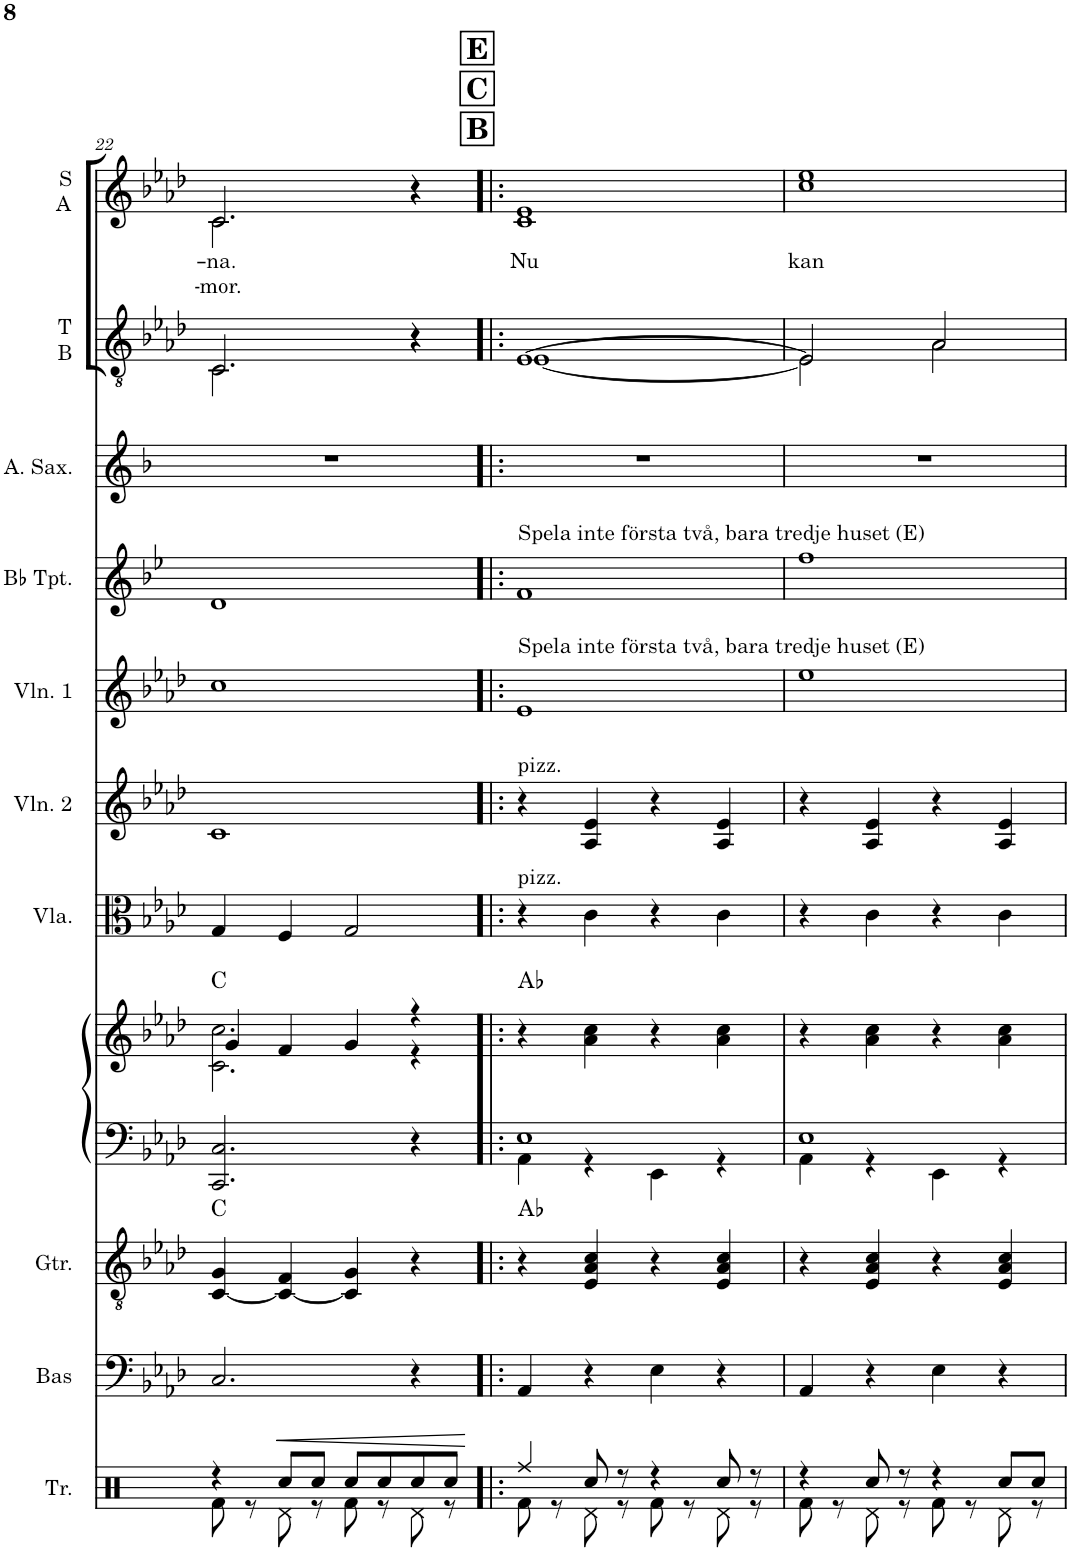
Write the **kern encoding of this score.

**kern	**dynam	**kern	**kern	**harte	**kern	**kern	**harte	**kern	**kern	**kern	**kern	**kern	**kern	**kern	**text	**text
*part11	*part11	*part10	*part9	*part9	*part8	*part8	*part8	*part7	*part6	*part5	*part4	*part3	*part2	*part1	*part1	*part1
*staff12	*staff12	*staff11	*staff10	*	*staff9	*staff8	*	*staff7	*staff6	*staff5	*staff4	*staff3	*staff2	*staff1	*staff1	*staff1
*I"Trummor	*	*I"Elbas	*I"Elgitarr	*	*I"Piano	*	*	*I"Viola	*I"Violin 2	*I"Violin 1	*I"Bb Trumpet	*I"Altsaxofon	*I"T B	*I"S A	*	*
*I'Tr.	*	*	*	*	*I'Pno	*	*	*I'Vla.	*I'Vln. 2	*I'Vln. 1	*I'Bb Tpt.	*I'A. Sax.	*I'T B	*I'S A	*	*
!!LO:PB:g=z
*clefX	*	*clefF4	*clefGv2	*	*clefF4	*clefG2	*	*clefC3	*clefG2	*clefG2	*clefG2	*clefG2	*clefGv2	*clefG2	*	*
*	*	*Trd7c12	*	*	*	*	*	*	*	*	*Trd1c2	*Trd5c9	*	*	*	*
*k[]	*	*k[b-e-a-d-]	*k[b-e-a-d-]	*	*k[b-e-a-d-]	*k[b-e-a-d-]	*	*k[b-e-a-d-]	*k[b-e-a-d-]	*k[b-e-a-d-]	*k[b-e-]	*k[b-]	*k[b-e-a-d-]	*k[b-e-a-d-]	*	*
*M2/2	*	*M2/2	*M2/2	*	*M2/2	*M2/2	*	*M2/2	*M2/2	*M2/2	*M2/2	*M2/2	*M2/2	*M2/2	*	*
*met(c|)	*	*met(c|)	*met(c|)	*	*met(c|)	*met(c|)	*	*met(c|)	*met(c|)	*met(c|)	*met(c|)	*met(c|)	*met(c|)	*met(c|)	*	*
=22	=22	=22	=22	=22	=22	=22	=22	=22	=22	=22	=22	=22	=22	=22	=22	=22
*^	*	*	*	*	*	*^	*	*	*	*	*	*	*^	*^	*	*
!	!	!	!	!	!	!	!	!	!	!	!	!	!	!	!	!	!	!	!LO:LY:b	!LO:LY:b
4r	8Rf\	.	2.C/	[4C/ 4G/	C:maj	2.CC/ 2.C/	4g/	2.c\ 2.cc\	C:maj	4G/	1c	1cc	1d	1r	2.C/	2.C\	2.c/	2.c\	-na.	-mor.
.	8r	.	.	.	.	.	.	.	.	.	.	.	.	.	.	.	.	.	.	.
!	!	!LO:HP:b	!	!	!	!	!	!	!	!	!	!	!	!	!	!	!	!	!	!
8Rcc/L	8Rd\	<	.	4C/_ 4F/	.	.	4f/	.	.	4F/	.	.	.	.	.	.	.	.	.	.
8Rcc/J	8r	.	.	.	.	.	.	.	.	.	.	.	.	.	.	.	.	.	.	.
8Rcc/L	8Rf\	.	.	4C/] 4G/	.	.	4g/	.	.	2G/	.	.	.	.	.	.	.	.	.	.
8Rcc/	8r	.	.	.	.	.	.	.	.	.	.	.	.	.	.	.	.	.	.	.
8Rcc/	8Rd\	.	4r	4r	.	4r	4r	4r	.	.	.	.	.	.	4r	4r	4r	4r	.	.
8Rcc/J	8r	.	.	.	.	.	.	.	.	.	.	.	.	.	.	.	.	.	.	.
*	*	*	*	*	*	*	*	*	*	*	*	*	*	*	*v	*v	*	*	*	*
*v	*v	*	*	*	*	*	*v	*v	*	*	*	*	*	*	*	*v	*v	*	*
.	[	.	.	.	.	.	.	.	.	.	.	.	.	.	.	.
!!LO:REH:place=s1:a:B:cj:fs=14:t=E
!!LO:REH:place=s1:a:B:cj:fs=14:t=C
!!LO:REH:place=s1:a:B:cj:fs=14:t=B
=23!|:	=23!|:	=23!|:	=23!|:	=23!|:	=23!|:	=23!|:	=23!|:	=23!|:	=23!|:	=23!|:	=23!|:	=23!|:	=23!|:	=23!|:	=23!|:	=23!|:
*^	*	*	*	*	*^	*	*	*	*	*	*	*	*^	*^	*	*
!	!	!	!	!	!	!	!	!	!	!	!	!	!LO:TX:a:t=Spela inte första två, bara tredje huset (E)	!	!	!	!	!	!	!
!	!	!	!	!	!	!	!	!	!	!	!	!LO:TX:a:t=Spela inte första två, bara tredje huset (E)	!	!	!	!	!	!	!	!
!	!	!	!	!	!	!	!	!	!	!	!LO:TX:a:t=pizz.	!	!	!	!	!	!	!	!	!
!	!	!	!	!	!	!	!	!	!	!LO:TX:a:t=pizz.	!	!	!	!	!	!	!	!	!	!
!	!	!	!	!	!	!	!	!	!	!	!	!	!	!	!	!	!	!	!LO:LY:b	!
4Rff/	8Rf\	.	4AA-/	4r	Ab:maj	1E-	4AA-\	4r	Ab:maj	4r	4r	1e-	1f	1r	[1E-	[1E-	1e-	1c	Nu	.
.	8r	.	.	.	.	.	.	.	.	.	.	.	.	.	.	.	.	.	.	.
8Rcc/	8Rd\	.	4r	4E-/ 4A-/ 4c/	.	.	4r	4a-\ 4cc\	.	4c\	4A-/ 4e-/	.	.	.	.	.	.	.	.	.
8r	8r	.	.	.	.	.	.	.	.	.	.	.	.	.	.	.	.	.	.	.
4r	8Rf\	.	4E-\	4r	.	.	4EE-\	4r	.	4r	4r	.	.	.	.	.	.	.	.	.
.	8r	.	.	.	.	.	.	.	.	.	.	.	.	.	.	.	.	.	.	.
8Rcc/	8Rd\	.	4r	4E-/ 4A-/ 4c/	.	.	4r	4a-\ 4cc\	.	4c\	4A-/ 4e-/	.	.	.	.	.	.	.	.	.
8r	8r	.	.	.	.	.	.	.	.	.	.	.	.	.	.	.	.	.	.	.
=24	=24	=24	=24	=24	=24	=24	=24	=24	=24	=24	=24	=24	=24	=24	=24	=24	=24	=24	=24	=24
!	!	!	!	!	!	!	!	!	!	!	!	!	!	!	!	!	!	!	!LO:LY:b	!
4r	8Rf\	.	4AA-/	4r	.	1E-	4AA-\	4r	.	4r	4r	1ee-	1ff	1r	2E-/]	2E-\]	1ee-	1cc	kan	.
.	8r	.	.	.	.	.	.	.	.	.	.	.	.	.	.	.	.	.	.	.
8Rcc/	8Rd\	.	4r	4E-/ 4A-/ 4c/	.	.	4r	4a-\ 4cc\	.	4c\	4A-/ 4e-/	.	.	.	.	.	.	.	.	.
8r	8r	.	.	.	.	.	.	.	.	.	.	.	.	.	.	.	.	.	.	.
4r	8Rf\	.	4E-\	4r	.	.	4EE-\	4r	.	4r	4r	.	.	.	2A-/	2A-\	.	.	.	.
.	8r	.	.	.	.	.	.	.	.	.	.	.	.	.	.	.	.	.	.	.
8Rcc/L	8Rd\	.	4r	4E-/ 4A-/ 4c/	.	.	4r	4a-\ 4cc\	.	4c\	4A-/ 4e-/	.	.	.	.	.	.	.	.	.
8Rcc/J	8r	.	.	.	.	.	.	.	.	.	.	.	.	.	.	.	.	.	.	.
*	*	*	*	*	*	*	*	*	*	*	*	*	*	*	*v	*v	*	*	*	*
*v	*v	*	*	*	*	*v	*v	*	*	*	*	*	*	*	*	*v	*v	*	*
=	=	=	=	=	=	=	=	=	=	=	=	=	=	=	=	=
*-	*-	*-	*-	*-	*-	*-	*-	*-	*-	*-	*-	*-	*-	*-	*-	*-
